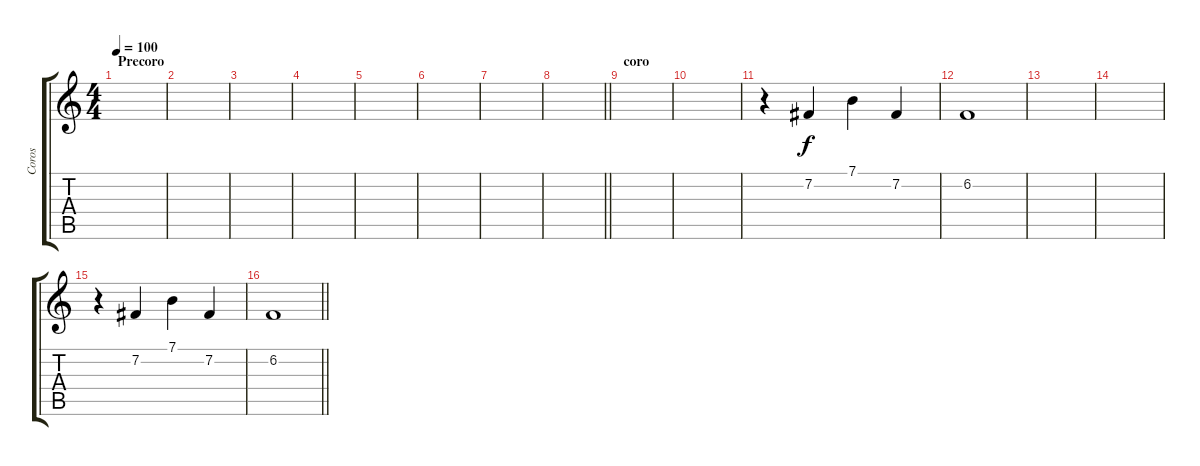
\track ("Coros" "Coros") {instrument pad4choir}
\staff {score tabs}
\tuning (E4 B3 G3 D3 A2 E2) {hide}
\ts (4 4)
\section ("" "Precoro")
\tempo 100
\clef g2
\ks c
|
|
|
|
|
|
|
\barLineRight lightlight
|
\section ("" "coro")
|
|
r.4 7.2.4 7.1.4 7.2.4 |
6.2.1 |
|
|
r.4 7.2.4 7.1.4 7.2.4 |
\barLineRight lightlight
6.2.1
